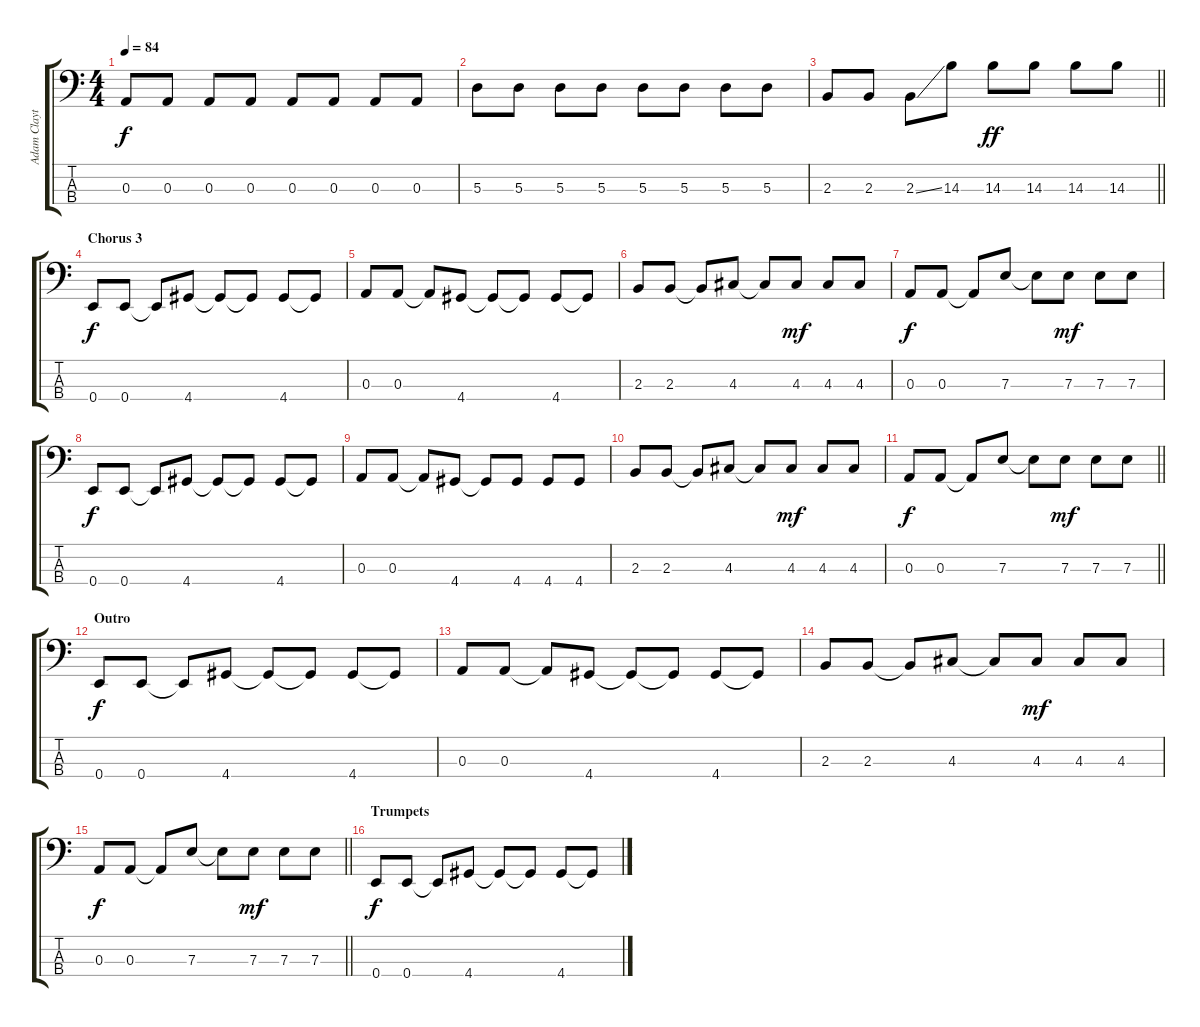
\track ("Adam Clayton" "Adam Clayt") {instrument electricbassfinger}
\staff {score tabs}
\tuning (G2 D2 A1 E1) {hide}
\ts (4 4)
\tempo 84
\clef f4
\ks c
0.3.8{dy f} 0.3.8 0.3.8 0.3.8 0.3.8 0.3.8 0.3.8 0.3.8 |
5.3.8 5.3.8 5.3.8 5.3.8 5.3.8 5.3.8 5.3.8 5.3.8 |
\barLineRight lightlight
2.3.8 2.3.8 2.3{ss}.8 14.3.8 14.3.8{dy ff} 14.3.8 14.3.8 14.3.8 |
\section ("" "Chorus 3")
0.4.8{dy f} 0.4.8 0.4{t}.8 4.4.8 4.4{t}.8 4.4{t}.8 4.4.8 4.4{t}.8 |
0.3.8 0.3.8 0.3{t}.8 4.4.8 4.4{t}.8 4.4{t}.8 4.4.8 4.4{t}.8 |
2.3.8 2.3.8 2.3{t}.8 4.3.8 4.3{t}.8 4.3.8{dy mf} 4.3.8 4.3.8 |
0.3.8{dy f} 0.3.8 0.3{t}.8 7.3.8 7.3{t}.8 7.3.8{dy mf} 7.3.8 7.3.8 |
0.4.8{dy f} 0.4.8 0.4{t}.8 4.4.8 4.4{t}.8 4.4{t}.8 4.4.8 4.4{t}.8 |
0.3.8 0.3.8 0.3{t}.8 4.4.8 4.4{t}.8 4.4.8 4.4.8 4.4.8 |
2.3.8 2.3.8 2.3{t}.8 4.3.8 4.3{t}.8 4.3.8{dy mf} 4.3.8 4.3.8 |
\barLineRight lightlight
0.3.8{dy f} 0.3.8 0.3{t}.8 7.3.8 7.3{t}.8 7.3.8{dy mf} 7.3.8 7.3.8 |
\section ("" "Outro")
0.4.8{dy f} 0.4.8 0.4{t}.8 4.4.8 4.4{t}.8 4.4{t}.8 4.4.8 4.4{t}.8 |
0.3.8 0.3.8 0.3{t}.8 4.4.8 4.4{t}.8 4.4{t}.8 4.4.8 4.4{t}.8 |
2.3.8 2.3.8 2.3{t}.8 4.3.8 4.3{t}.8 4.3.8{dy mf} 4.3.8 4.3.8 |
\barLineRight lightlight
0.3.8{dy f} 0.3.8 0.3{t}.8 7.3.8 7.3{t}.8 7.3.8{dy mf} 7.3.8 7.3.8 |
\section ("" "Trumpets")
0.4.8{dy f} 0.4.8 0.4{t}.8 4.4.8 4.4{t}.8 4.4{t}.8 4.4.8 4.4{t}.8
